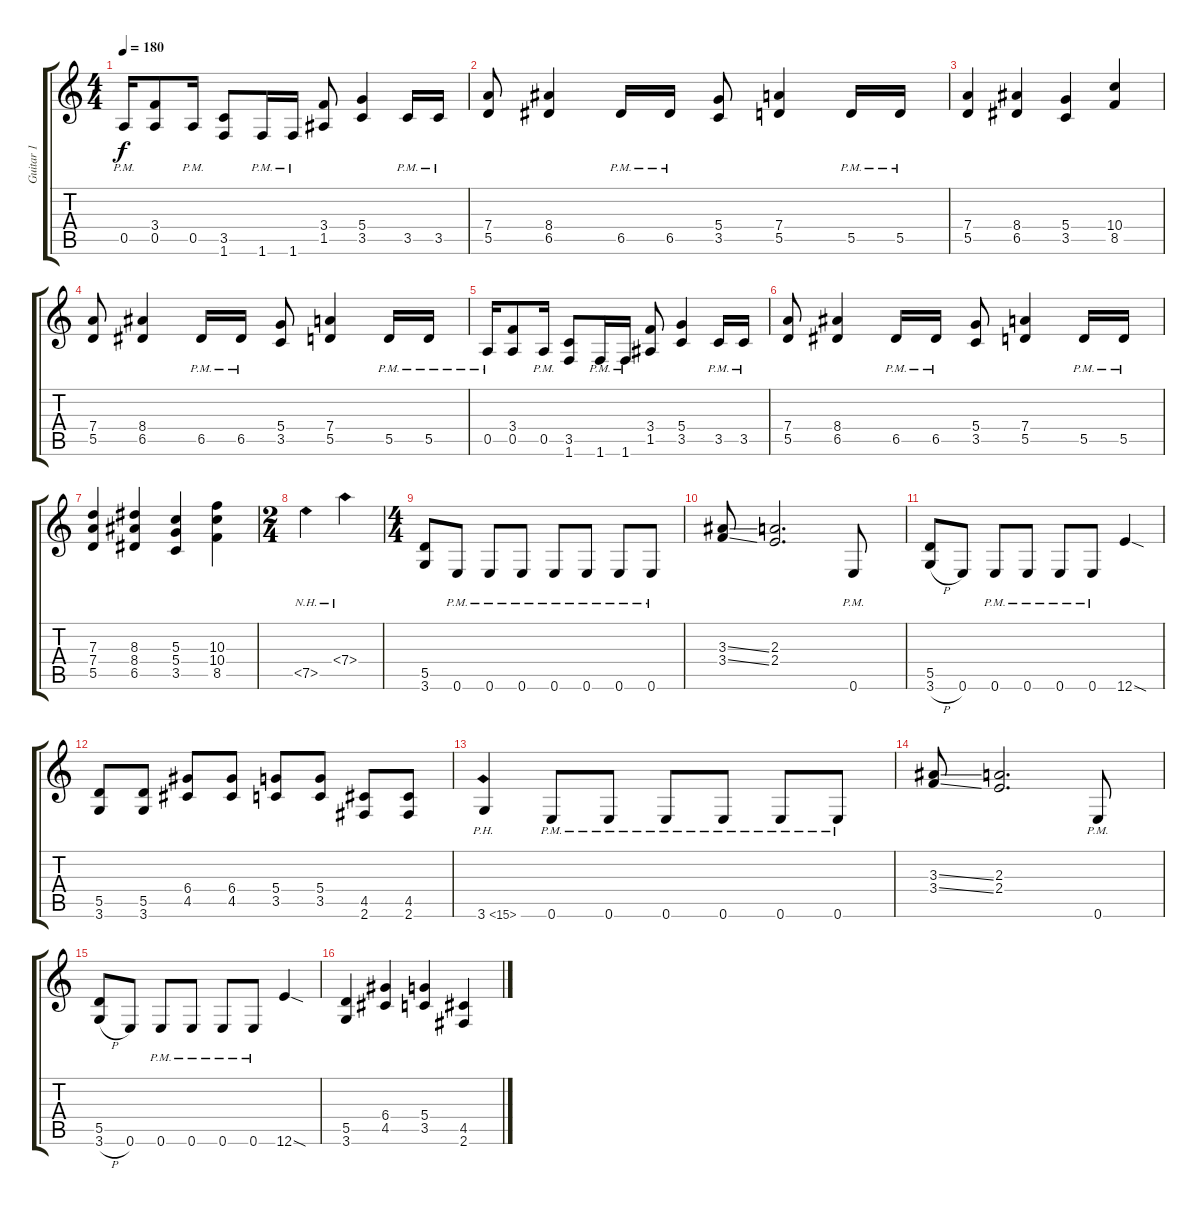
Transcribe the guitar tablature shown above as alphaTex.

\track ("Guitar 1" "Guitar 1") {instrument distortionguitar}
\staff {score tabs}
\tuning (E4 B3 G3 D3 A2 E2) {hide}
\ts (4 4)
\tempo 180
\clef g2
\ks c
0.5{pm}.16{dy f} (3.4 0.5).8 0.5{pm}.16 (3.5 1.6).8 1.6{pm}.16 1.6{pm}.16 (3.4 1.5).8 (5.4 3.5).4 3.5{pm}.16 3.5{pm}.16 |
(7.4 5.5).8 (8.4 6.5).4 6.5{pm}.16 6.5{pm}.16 (5.4 3.5).8 (7.4 5.5).4 5.5{pm}.16 5.5{pm}.16 |
(7.4 5.5).4 (8.4 6.5).4 (5.4 3.5).4 (10.4 8.5).4 |
(7.4 5.5).8 (8.4 6.5).4 6.5{pm}.16 6.5{pm}.16 (5.4 3.5).8 (7.4 5.5).4 5.5{pm}.16 5.5{pm}.16 |
0.5{pm}.16 (3.4 0.5).8 0.5{pm}.16 (3.5 1.6).8 1.6{pm}.16 1.6{pm}.16 (3.4 1.5).8 (5.4 3.5).4 3.5{pm}.16 3.5{pm}.16 |
(7.4 5.5).8 (8.4 6.5).4 6.5{pm}.16 6.5{pm}.16 (5.4 3.5).8 (7.4 5.5).4 5.5{pm}.16 5.5{pm}.16 |
(7.3 7.4 5.5).4 (8.3 8.4 6.5).4 (5.3 5.4 3.5).4 (10.3 10.4 8.5).4 |
\ts (2 4)
7.5{nh}.4 7.4{nh}.4 |
\ts (4 4)
(5.5 3.6).8 0.6{pm}.8 0.6{pm}.8 0.6{pm}.8 0.6{pm}.8 0.6{pm}.8 0.6{pm}.8 0.6{pm}.8 |
(3.3{ss} 3.4{ss}).8 (2.3 2.4).2{d} 0.6{pm}.8 |
(5.5 3.6{h}).8 0.6.8 0.6{pm}.8 0.6{pm}.8 0.6{pm}.8 0.6{pm}.8 12.6{sod}.4 |
(5.5 3.6).8 (5.5 3.6).8 (6.4 4.5).8 (6.4 4.5).8 (5.4 3.5).8 (5.4 3.5).8 (4.5 2.6).8 (4.5 2.6).8 |
3.6{ph 12}.4 0.6{pm}.8 0.6{pm}.8 0.6{pm}.8 0.6{pm}.8 0.6{pm}.8 0.6{pm}.8 |
(3.3{ss} 3.4{ss}).8 (2.3 2.4).2{d} 0.6{pm}.8 |
(5.5 3.6{h}).8 0.6.8 0.6{pm}.8 0.6{pm}.8 0.6{pm}.8 0.6{pm}.8 12.6{sod}.4 |
(5.5 3.6).4 (6.4 4.5).4 (5.4 3.5).4 (4.5 2.6).4
